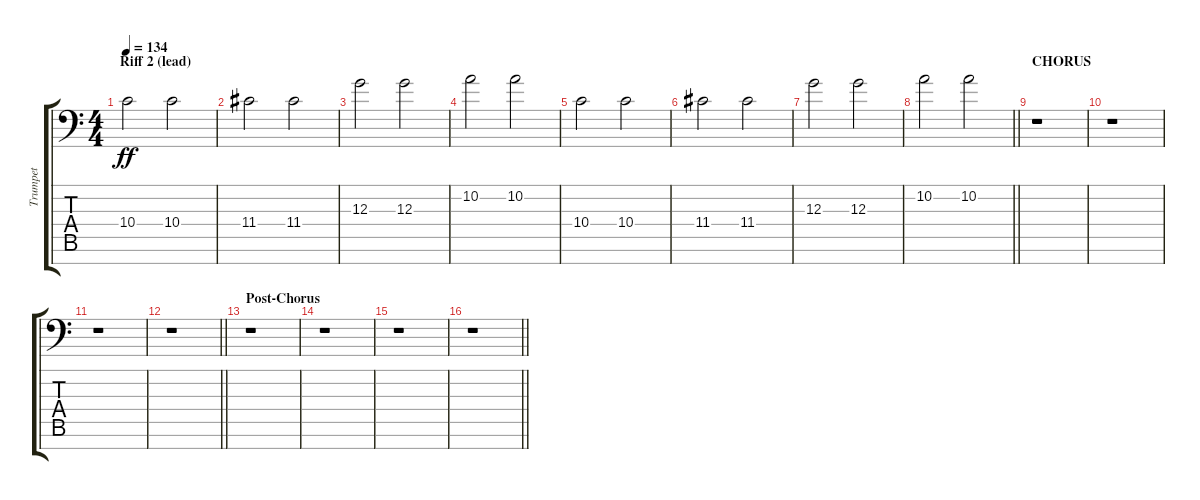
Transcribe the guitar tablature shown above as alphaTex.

\track ("Trumpet" "Trumpet") {instrument lead4chiff}
\staff {score tabs}
\tuning (C8 B3 G3 D3 A2 E2 C-1) {hide}
\ts (4 4)
\section ("" "Riff 2 (lead)")
\tempo 134
\clef f4
\ks c
10.4.2{dy ff} 10.4.2 |
11.4.2 11.4.2 |
12.3.2 12.3.2 |
10.2.2 10.2.2 |
10.4.2 10.4.2 |
11.4.2 11.4.2 |
12.3.2 12.3.2 |
\barLineRight lightlight
10.2.2 10.2.2 |
\section ("" "CHORUS")
r.1 |
r.1 |
r.1 |
\barLineRight lightlight
r.1 |
\section ("" "Post-Chorus")
r.1 |
r.1 |
r.1 |
\barLineRight lightlight
r.1
